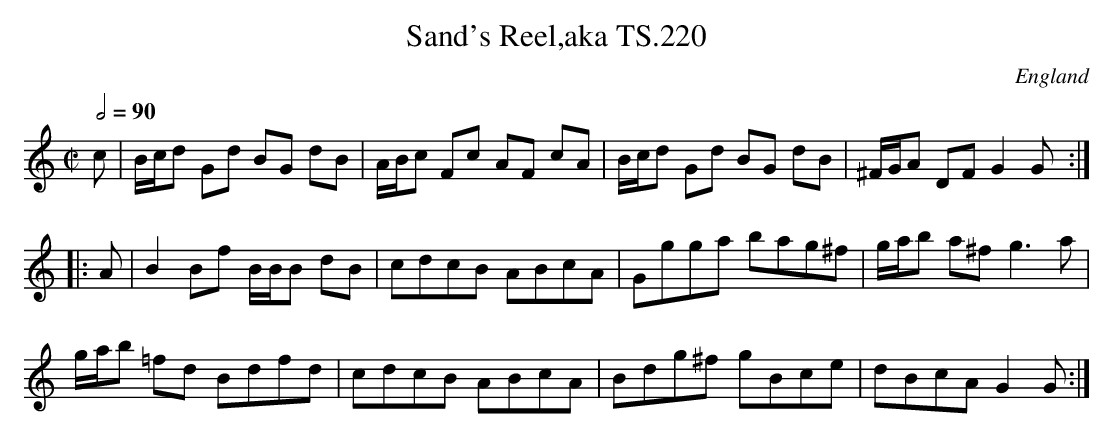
X:1
T:Sand's Reel,aka TS.220
M:C|
L:1/8
Q:1/2=90
O:England
notC:untitled in MS
Labelled "2nd" on MS page
K:C major
c|B/c/d Gd BG dB|A/B/c Fc AF cA|B/c/d Gd BG dB|^F/G/A DFG2G:|!
|:A|B2Bf B/B/B dB|cdcB ABcA|Ggga bag^f|g/a/b a^f g3a|!
g/a/b =fd Bdfd|cdcB ABcA|Bdg^f gBce|dBcAG2G:|]
